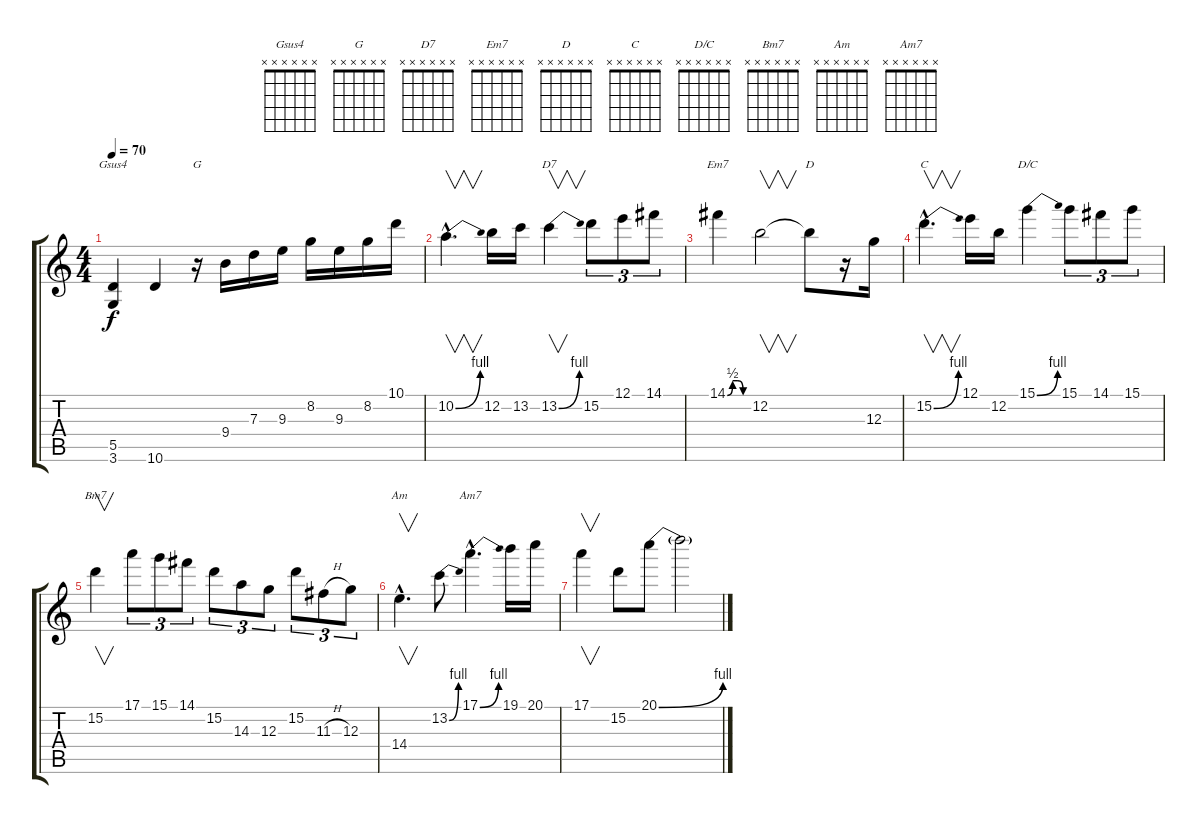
\track "" {instrument overdrivenguitar}
\staff {score tabs}
\tuning (E4 B3 G3 D3 A2 E2) {hide}
\chord ("Gsus4" x x x x x x) {firstfret 0}
\chord ("G" x x x x x x) {firstfret 0}
\chord ("D7" x x x x x x) {firstfret 0}
\chord ("Em7" x x x x x x) {firstfret 0}
\chord ("D" x x x x x x) {firstfret 0}
\chord ("C" x x x x x x) {firstfret 0}
\chord ("D/C" x x x x x x) {firstfret 0}
\chord ("Bm7" x x x x x x) {firstfret 0}
\chord ("Am" x x x x x x) {firstfret 0}
\chord ("Am7" x x x x x x) {firstfret 0}
\ts (4 4)
\tempo 70
\clef g2
\ks c
(5.5 3.6).4{ch "Gsus4" dy f} 10.6.4 r.16{ch "G"} 9.4.16 7.3.16 9.3.16 8.2.16 9.3.16 8.2.16 10.1.16 |
10.2{be (bend 0 0 60 4) hac}.4{v d} 12.2.16 13.2.16 13.2{be (bend 0 0 60 4)}.4{v ch "D7"} 15.2.8{tu (3 2)} 12.1.8{tu (3 2)} 14.1.8{tu (3 2)} |
14.1{be (custom 0 0 15 2 30 2 45 0 60 0)}.4{ch "Em7"} 12.2.2{v} 12.2{t}.8{ch "D"} r.16 12.3.16 |
15.2{be (bend 0 0 60 4) hac}.4{v d ch "C"} 12.1.16 12.2.16 15.1{be (bend 0 0 60 4)}.4{ch "D/C"} 15.1.8{tu (3 2)} 14.1.8{tu (3 2)} 15.1.8{tu (3 2)} |
15.2.4{v ch "Bm7"} 17.1.8{tu (3 2)} 15.1.8{tu (3 2)} 14.1.8{tu (3 2)} 15.2.8{tu (3 2)} 14.3.8{tu (3 2)} 12.3.8{tu (3 2)} 15.2.8{tu (3 2)} 11.3{h}.8{tu (3 2)} 12.3.8{tu (3 2)} |
14.4{hac}.4{v d ch "Am"} 13.2{be (bend 0 0 60 4)}.8 17.1{be (bend 0 0 60 4) hac}.4{d ch "Am7"} 19.1.16 20.1.16 |
17.1.4{v} 15.2.8 20.1{be (bend 0 0 60 4)}.8 20.1{t}.2
